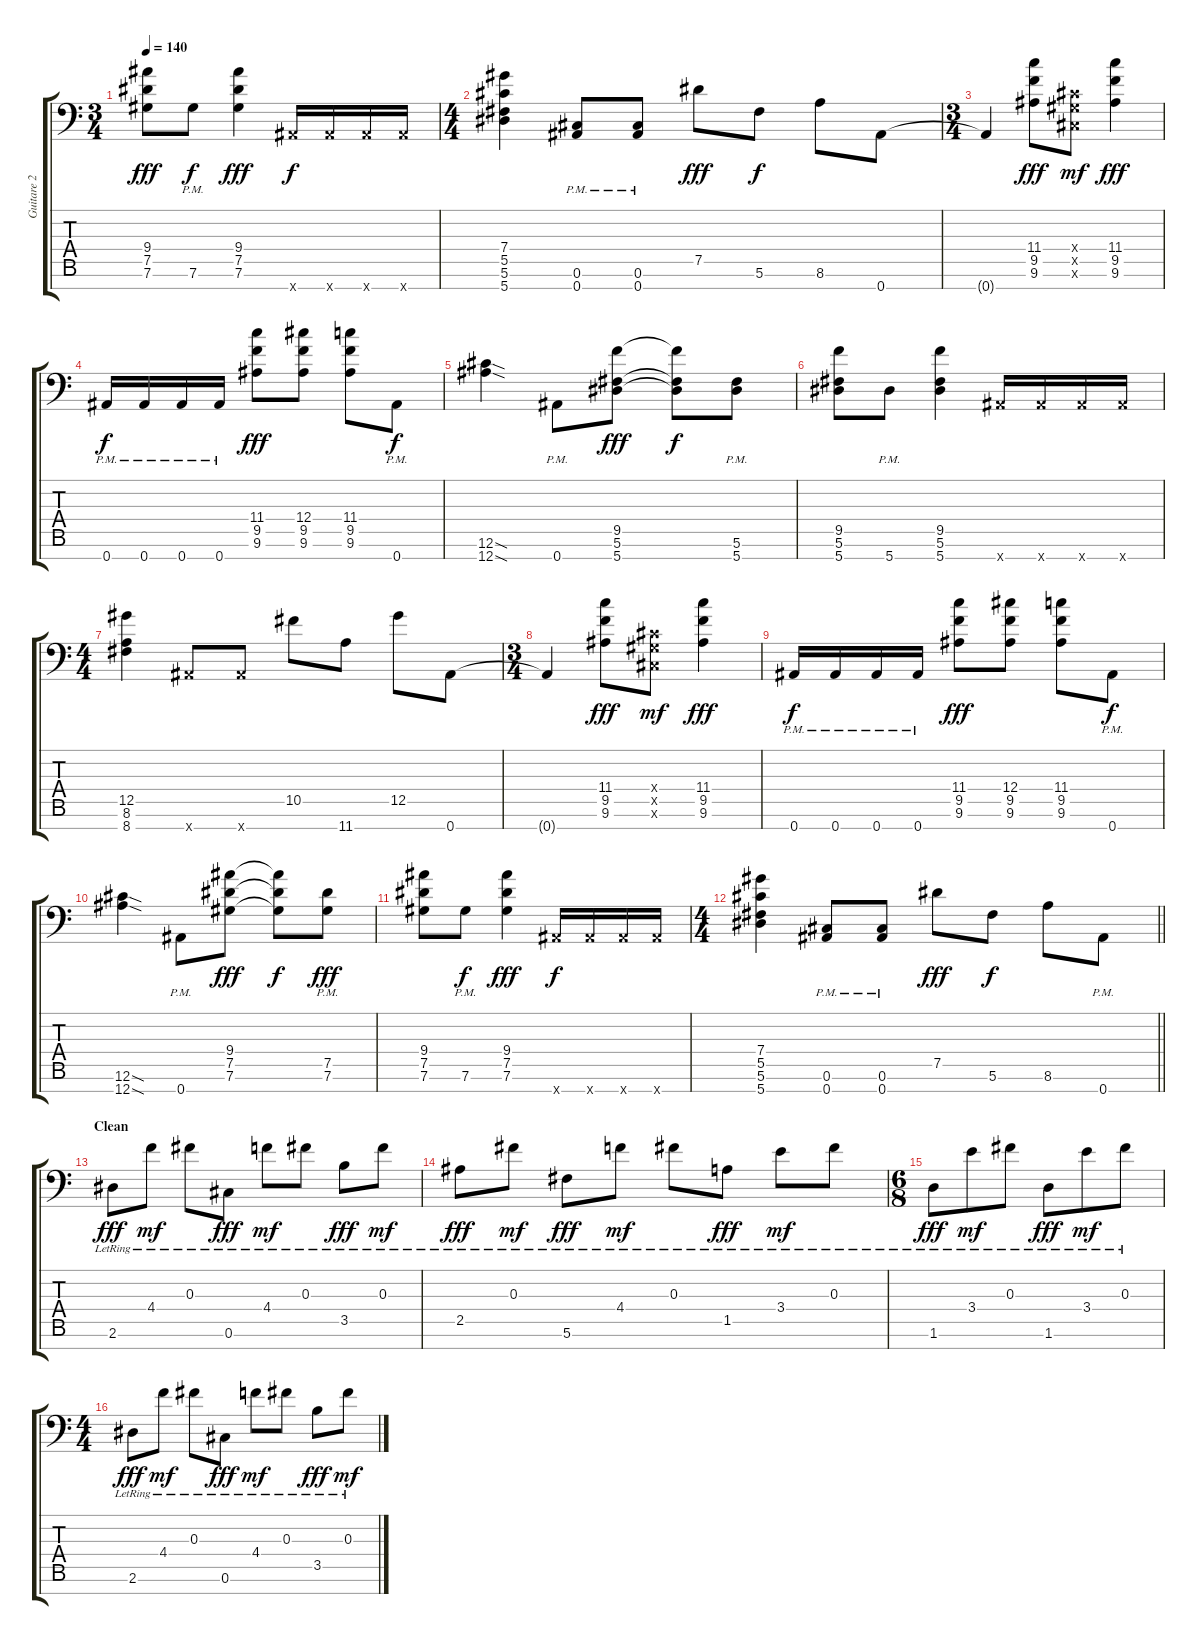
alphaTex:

\track ("Guitare 2 (Misha)" "Guitare 2 ") {instrument distortionguitar}
\staff {score tabs}
\tuning (Eb4 Bb3 Gb3 Db3 Ab2 Db2 Bb1) {hide}
\ts (3 4)
\tempo 140
\clef f4
\ks c
(9.4 7.5 7.6).8{dy fff} 7.6{pm}.8{dy f} (9.4 7.5 7.6).4{dy fff} 0.7{x}.16{dy f} 0.7{x}.16 0.7{x}.16 0.7{x}.16 |
\ts (4 4)
(7.4 5.5 5.6 5.7).4 (0.6{pm} 0.7{pm}).8 (0.6{pm} 0.7{pm}).8 7.5.8{dy fff} 5.6.8{dy f} 8.6.8 0.7.8 |
\ts (3 4)
0.7{t}.4 (11.4 9.5 9.6).8{dy fff} (0.4{x} 0.5{x} 0.6{x}).8{dy mf} (11.4 9.5 9.6).4{dy fff} |
0.7{pm}.16{dy f} 0.7{pm}.16 0.7{pm}.16 0.7{pm}.16 (11.4 9.5 9.6).8{dy fff} (12.4 9.5 9.6).8 (11.4 9.5 9.6).8 0.7{pm}.8{dy f} |
(12.6{sod} 12.7{sod}).4 0.7{pm}.8 (9.5 5.6 5.7).8{dy fff} (9.5{t} 5.6{t} 5.7{t}).8{dy f} (5.6{pm} 5.7{pm}).8 |
(9.5 5.6 5.7).8 5.7{pm}.8 (9.5 5.6 5.7).4 0.7{x}.16 0.7{x}.16 0.7{x}.16 0.7{x}.16 |
\ts (4 4)
(12.5 8.6 8.7).4 0.7{x}.8 0.7{x}.8 10.5.8 11.7.8 12.5.8 0.7.8 |
\ts (3 4)
0.7{t}.4 (11.4 9.5 9.6).8{dy fff} (0.4{x} 0.5{x} 0.6{x}).8{dy mf} (11.4 9.5 9.6).4{dy fff} |
0.7{pm}.16{dy f} 0.7{pm}.16 0.7{pm}.16 0.7{pm}.16 (11.4 9.5 9.6).8{dy fff} (12.4 9.5 9.6).8 (11.4 9.5 9.6).8 0.7{pm}.8{dy f} |
(12.6{sod} 12.7{sod}).4 0.7{pm}.8 (9.4 7.5 7.6).8{dy fff} (9.4{t} 7.5{t} 7.6{t}).8{dy f} (7.5{pm} 7.6{pm}).8{dy fff} |
(9.4 7.5 7.6).8 7.6{pm}.8{dy f} (9.4 7.5 7.6).4{dy fff} 0.7{x}.16{dy f} 0.7{x}.16 0.7{x}.16 0.7{x}.16 |
\ts (4 4)
\barLineRight lightlight
(7.4 5.5 5.6 5.7).4 (0.6{pm} 0.7{pm}).8 (0.6{pm} 0.7{pm}).8 7.5.8{dy fff} 5.6.8{dy f} 8.6.8 0.7{pm}.8 |
\section ("" "Clean")
2.6{lr}.8{dy fff volume 16 balance 8 instrument electricguitarclean} 4.4{lr}.8{dy mf} 0.3{lr}.8 0.6{lr}.8{dy fff} 4.4{lr}.8{dy mf} 0.3{lr}.8 3.5{lr}.8{dy fff} 0.3{lr}.8{dy mf} |
2.5{lr}.8{dy fff} 0.3{lr}.8{dy mf} 5.6{lr}.8{dy fff} 4.4{lr}.8{dy mf} 0.3{lr}.8 1.5{lr}.8{dy fff} 3.4{lr}.8{dy mf} 0.3{lr}.8 |
\ts (6 8)
1.6{lr}.8{dy fff} 3.4{lr}.8{dy mf} 0.3{lr}.8 1.6{lr}.8{dy fff} 3.4{lr}.8{dy mf} 0.3{lr}.8 |
\ts (4 4)
2.6{lr}.8{dy fff} 4.4{lr}.8{dy mf} 0.3{lr}.8 0.6{lr}.8{dy fff} 4.4{lr}.8{dy mf} 0.3{lr}.8 3.5{lr}.8{dy fff} 0.3{lr}.8{dy mf}
